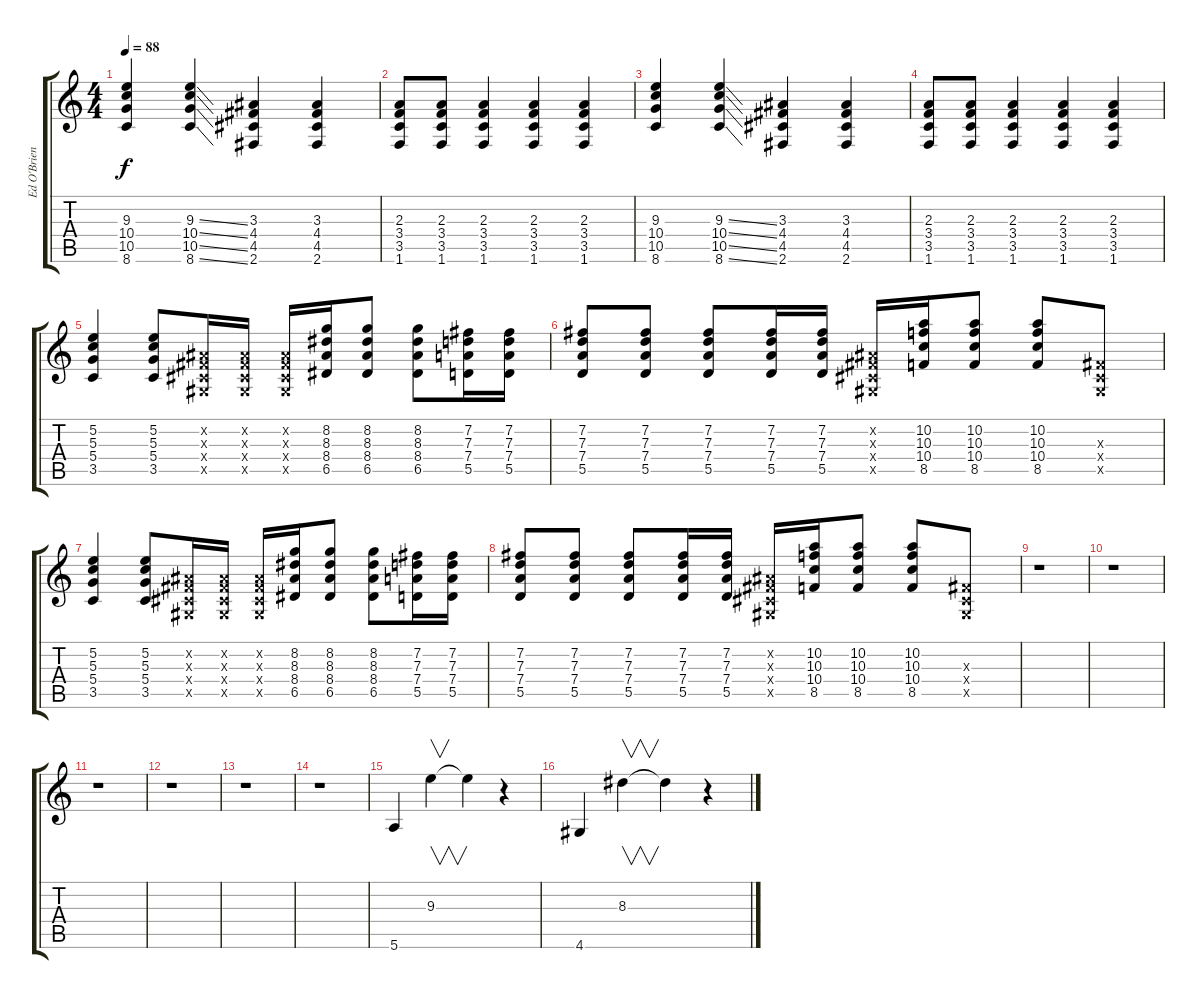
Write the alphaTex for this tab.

\track ("Ed O'Brien" "Ed O'Brien") {instrument electricguitarjazz}
\staff {score tabs}
\tuning (E4 B3 G3 D3 A2 E2) {hide}
\ts (4 4)
\tempo 88
\clef g2
\ks c
(9.3 10.4 10.5 8.6).4{dy f} (9.3{ss} 10.4{ss} 10.5{ss} 8.6{ss}).4 (3.3 4.4 4.5 2.6).4 (3.3 4.4 4.5 2.6).4 |
(2.3 3.4 3.5 1.6).8 (2.3 3.4 3.5 1.6).8 (2.3 3.4 3.5 1.6).4 (2.3 3.4 3.5 1.6).4 (2.3 3.4 3.5 1.6).4 |
(9.3 10.4 10.5 8.6).4 (9.3{ss} 10.4{ss} 10.5{ss} 8.6{ss}).4 (3.3 4.4 4.5 2.6).4 (3.3 4.4 4.5 2.6).4 |
(2.3 3.4 3.5 1.6).8 (2.3 3.4 3.5 1.6).8 (2.3 3.4 3.5 1.6).4 (2.3 3.4 3.5 1.6).4 (2.3 3.4 3.5 1.6).4 |
(5.2 5.3 5.4 3.5).4 (5.2 5.3 5.4 3.5).8 (-1.2{x} -1.3{x} -1.4{x} -1.5{x}).16 (-1.2{x} -1.3{x} -1.4{x} -1.5{x}).16 (-1.2{x} -1.3{x} -1.4{x} -1.5{x}).16 (8.2 8.3 8.4 6.5).16 (8.2 8.3 8.4 6.5).8 (8.2 8.3 8.4 6.5).8 (7.2 7.3 7.4 5.5).16 (7.2 7.3 7.4 5.5).16 |
(7.2 7.3 7.4 5.5).8 (7.2 7.3 7.4 5.5).8 (7.2 7.3 7.4 5.5).8 (7.2 7.3 7.4 5.5).16 (7.2 7.3 7.4 5.5).16 (-1.2{x} -1.3{x} -1.4{x} -1.5{x}).16 (10.2 10.3 10.4 8.5).16 (10.2 10.3 10.4 8.5).8 (10.2 10.3 10.4 8.5).8 (-1.3{x} -1.4{x} -1.5{x}).8 |
(5.2 5.3 5.4 3.5).4 (5.2 5.3 5.4 3.5).8 (-1.2{x} -1.3{x} -1.4{x} -1.5{x}).16 (-1.2{x} -1.3{x} -1.4{x} -1.5{x}).16 (-1.2{x} -1.3{x} -1.4{x} -1.5{x}).16 (8.2 8.3 8.4 6.5).16 (8.2 8.3 8.4 6.5).8 (8.2 8.3 8.4 6.5).8 (7.2 7.3 7.4 5.5).16 (7.2 7.3 7.4 5.5).16 |
(7.2 7.3 7.4 5.5).8 (7.2 7.3 7.4 5.5).8 (7.2 7.3 7.4 5.5).8 (7.2 7.3 7.4 5.5).16 (7.2 7.3 7.4 5.5).16 (-1.2{x} -1.3{x} -1.4{x} -1.5{x}).16 (10.2 10.3 10.4 8.5).16 (10.2 10.3 10.4 8.5).8 (10.2 10.3 10.4 8.5).8 (-1.3{x} -1.4{x} -1.5{x}).8 |
r.1 |
r.1 |
r.1 |
r.1 |
r.1 |
r.1 |
5.6.4{instrument electricguitarjazz} 9.3.4{v} 9.3{t}.4 r.4 |
4.6.4 8.3.4{v} 8.3{t}.4 r.4
